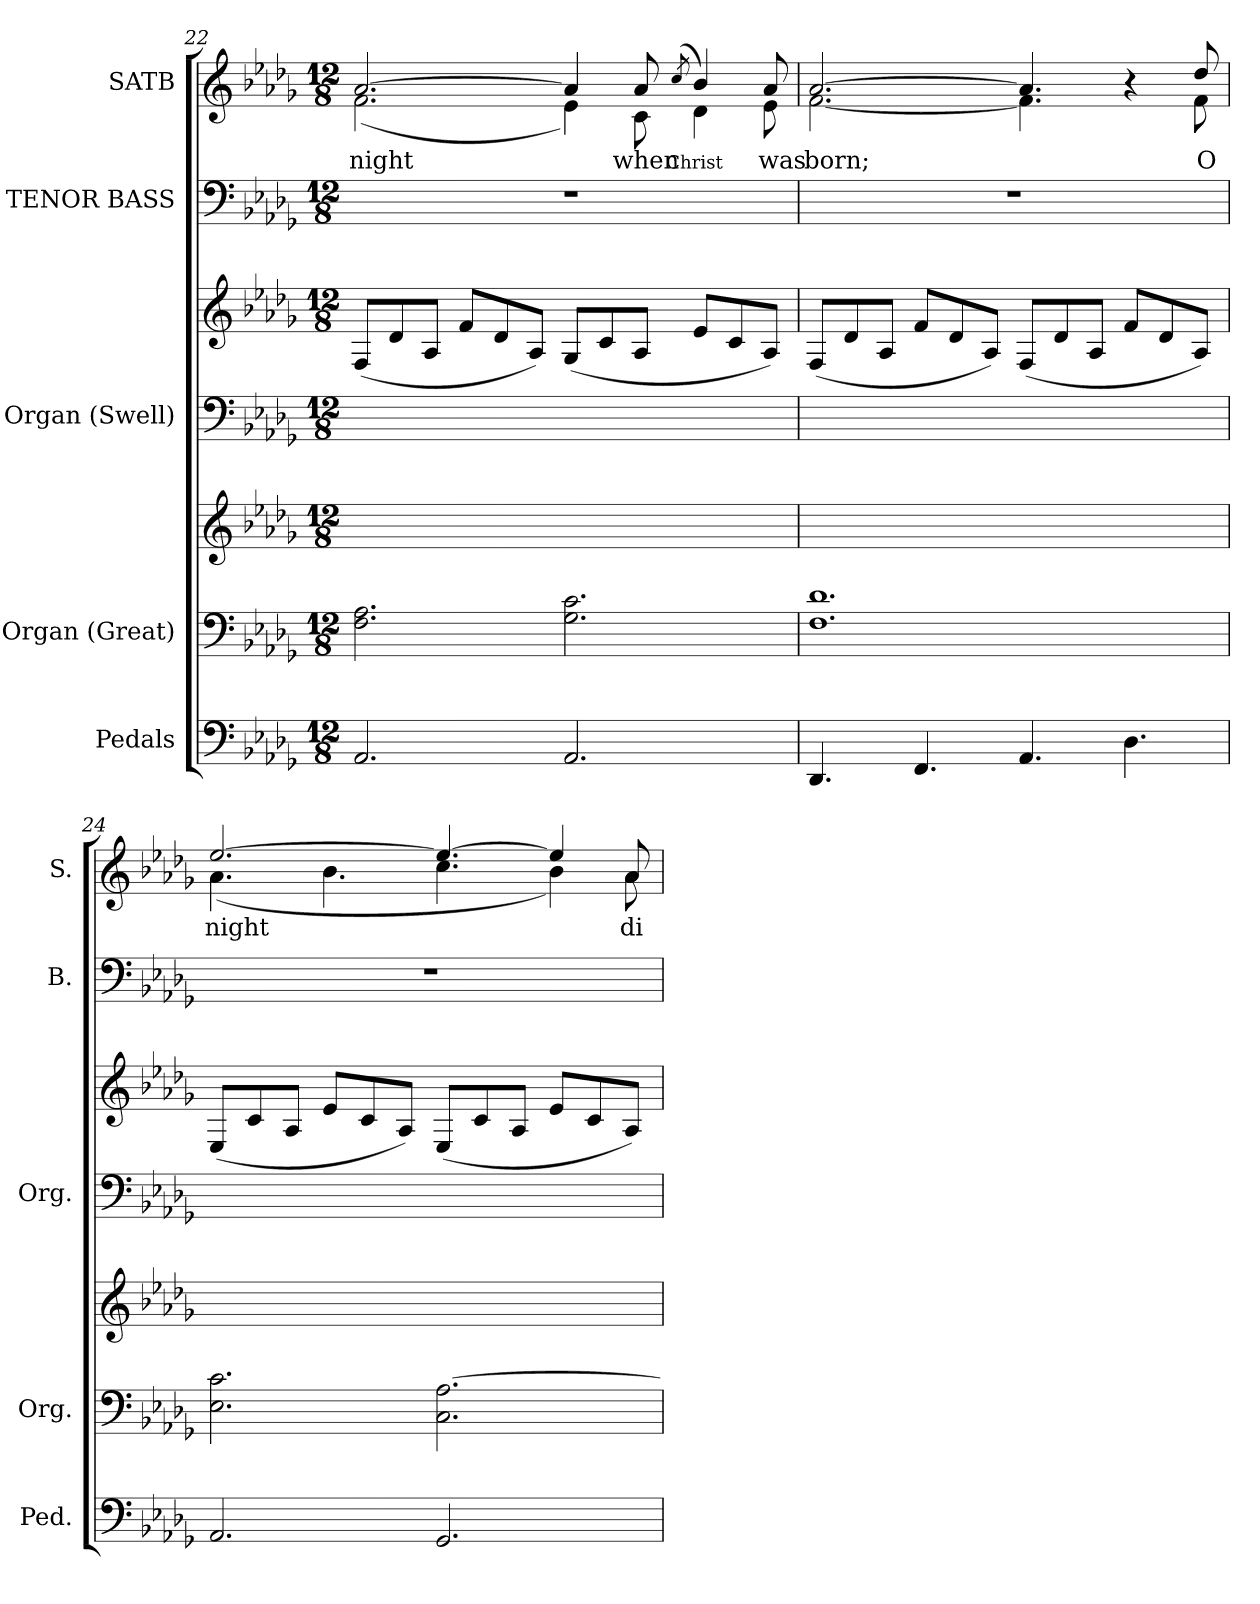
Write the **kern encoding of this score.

**kern	**kern	**kern	**kern	**kern	**kern	**kern	**text
*part5	*part4	*part4	*part3	*part3	*part2	*part1	*part1
*staff7	*staff6	*staff5	*staff4	*staff3	*staff2	*staff1	*staff1
*I"Pedals	*I"Organ (Great)	*	*I"Organ (Swell)	*	*I"TENOR BASS	*I"SATB	*
*I'Ped.	*I'Org.	*	*I'Org.	*	*I'B.	*I'S.	*
!!LO:PB:g=z
*clefF4	*clefF4	*clefG2	*clefF4	*clefG2	*clefF4	*clefG2	*
*k[b-e-a-d-g-]	*k[b-e-a-d-g-]	*k[b-e-a-d-g-]	*k[b-e-a-d-g-]	*k[b-e-a-d-g-]	*k[b-e-a-d-g-]	*k[b-e-a-d-g-]	*
*D-:	*D-:	*D-:	*D-:	*D-:	*D-:	*D-:	*
*M12/8	*M12/8	*M12/8	*M12/8	*M12/8	*M12/8	*M12/8	*
=22	=22	=22	=22	=22	=22	=22	=22
!	!	!LO:N:vis=1	!LO:N:vis=1	!	!LO:N:vis=1	!	!
!	!	!	!	!	!	!	!LO:LY:b:color=#000000
*	*	*	*	*	*	*^	*
2.AA-i/	2.Fi\ 2.A-i	1.ryy	1.ryy	(8Fi/L	1.r	[>2.a-i/	(2.fi\	night
.	.	.	.	8d-i/	.	.	.	.
.	.	.	.	8A-i/J	.	.	.	.
.	.	.	.	8fi/L	.	.	.	.
.	.	.	.	8d-i/	.	.	.	.
.	.	.	.	8A-i/J)	.	.	.	.
2.AA-i/	2.G-i\ 2.ci	.	.	(8G-i/L	.	4a-i/]	4e-i\)	.
.	.	.	.	8ci/	.	.	.	.
!	!	!	!	!	!	!	!	!LO:LY:b:color=#000000
.	.	.	.	8A-i/J	.	8a-i/	8ci\	when
!	!	!	!	!	!	!	!	!LO:LY:b:color=#000000
.	.	.	.	.	.	(8qcci/	.	Christ
.	.	.	.	8e-i/L	.	4b-i/)	4d-i\	.
.	.	.	.	8ci/	.	.	.	.
!	!	!	!	!	!	!	!	!LO:LY:b:color=#000000
.	.	.	.	8A-i/J)	.	8a-i/	8e-i\	was
=23	=23	=23	=23	=23	=23	=23	=23	=23
!	!	!LO:N:vis=1	!LO:N:vis=1	!	!LO:N:vis=1	!	!	!
!	!	!	!	!	!	!	!	!LO:LY:b:color=#000000
4.DD-i/	1.Fi 1.d-i	1.ryy	1.ryy	(8Fi/L	1.r	[>2.a-i/	[<2.fi\	born;
.	.	.	.	8d-i/	.	.	.	.
.	.	.	.	8A-i/J	.	.	.	.
4.FFi/	.	.	.	8fi/L	.	.	.	.
.	.	.	.	8d-i/	.	.	.	.
.	.	.	.	8A-i/J)	.	.	.	.
4.AA-i/	.	.	.	(8Fi/L	.	4.a-i/]	4.fi\]	.
.	.	.	.	8d-i/	.	.	.	.
.	.	.	.	8A-i/J	.	.	.	.
4.D-i\	.	.	.	8fi/L	.	4r	4ryy	.
.	.	.	.	8d-i/	.	.	.	.
!	!	!	!	!	!	!	!	!LO:LY:b:color=#000000
.	.	.	.	8A-i/J)	.	8dd-i/	8fi\	O
!!LO:LB:g=z	!!
=24	=24	=24	=24	=24	=24	=24	=24	=24
!	!	!LO:N:vis=1	!LO:N:vis=1	!	!LO:N:vis=1	!	!	!
!	!	!	!	!	!	!	!	!LO:LY:b:color=#000000
2.AA-i/	2.E-i\ 2.ci	1.ryy	1.ryy	(8E-i/L	1.r	[>2.ee-i/	(4.a-i\	night
.	.	.	.	8ci/	.	.	.	.
.	.	.	.	8A-i/J	.	.	.	.
.	.	.	.	8e-i/L	.	.	4.b-i\	.
.	.	.	.	8ci/	.	.	.	.
.	.	.	.	8A-i/J)	.	.	.	.
2.GG-i/	2.Ci\ [>2.A-i	.	.	(8E-i/L	.	4.ee-i/_>	4.cci\	.
.	.	.	.	8ci/	.	.	.	.
.	.	.	.	8A-i/J	.	.	.	.
.	.	.	.	8e-i/L	.	4ee-i/]	4b-i\)	.
.	.	.	.	8ci/	.	.	.	.
!	!	!	!	!	!	!	!	!LO:LY:b:color=#000000
.	.	.	.	8A-i/J)	.	8a-i/	8a-i\	di-
*	*	*	*	*	*	*v	*v	*
=	=	=	=	=	=	=	=
*-	*-	*-	*-	*-	*-	*-	*-
